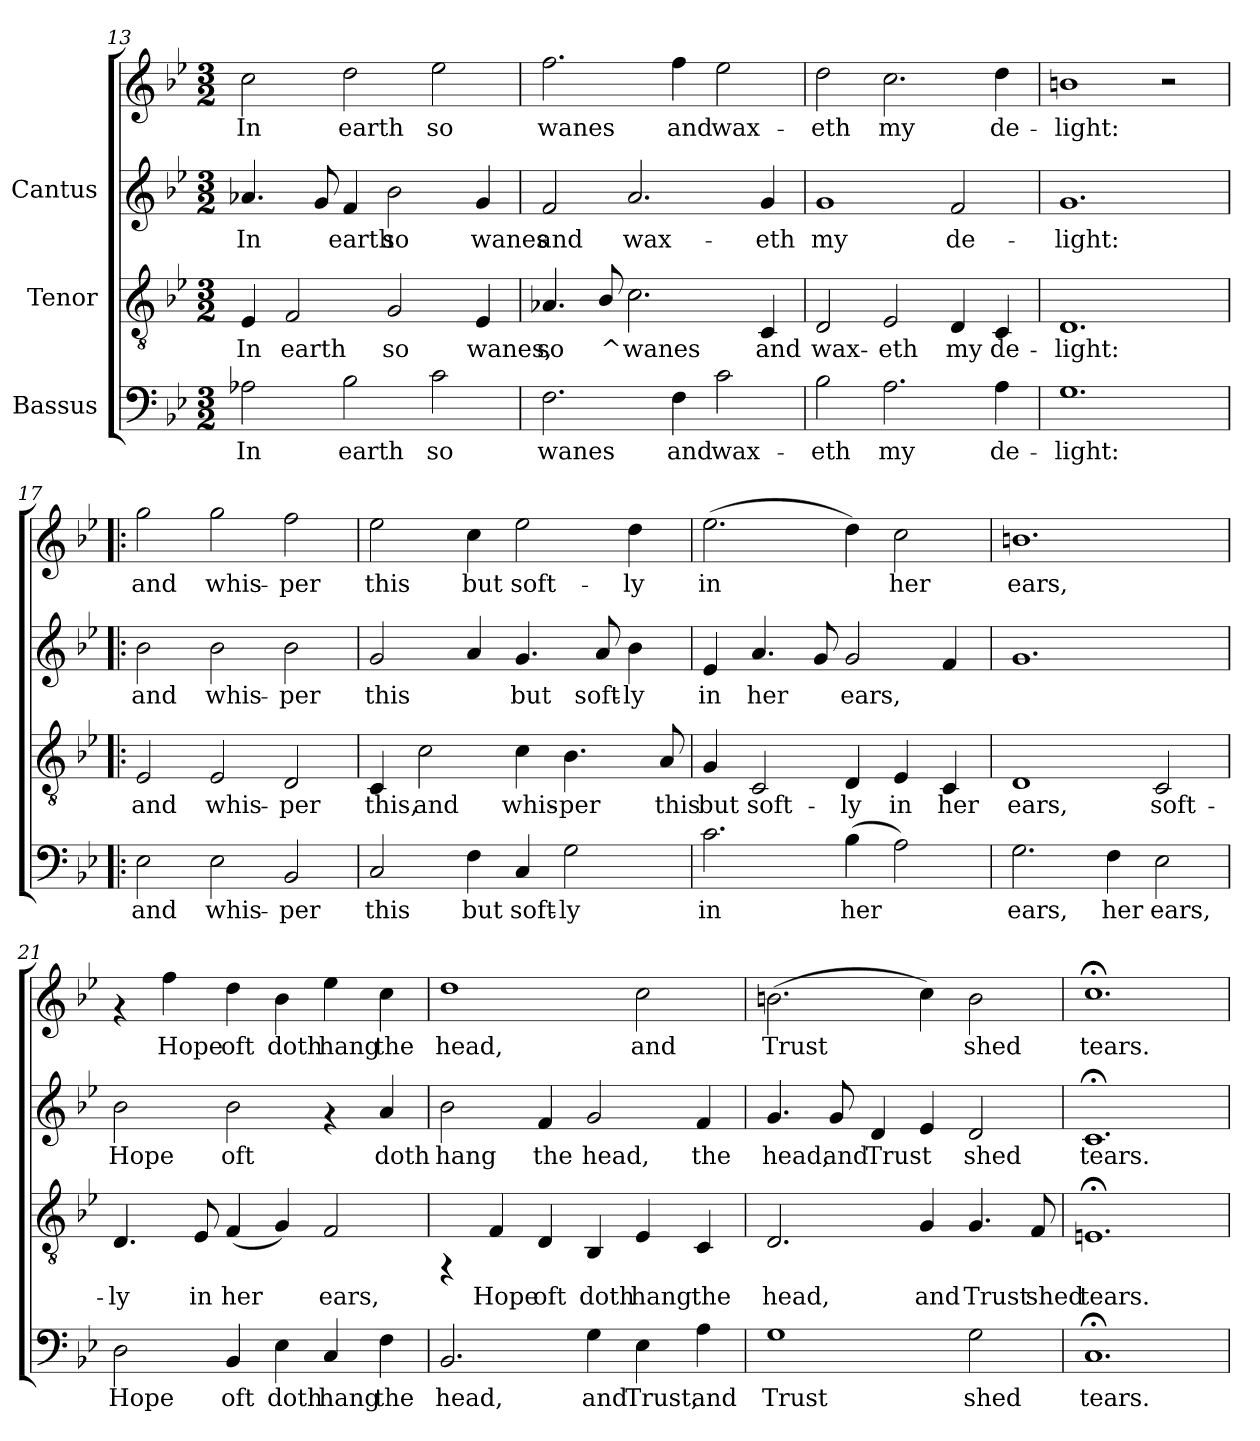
**kern	**text	**kern	**text	**kern	**text	**kern	**text
*part3	*part3	*part2	*part2	*part1	*part1	*part1	*part1
*staff4	*staff4	*staff3	*staff3	*staff2	*staff2	*staff1	*staff1
*I"Bassus	*	*I"Tenor	*	*I"Cantus	*	*	*
!!LO:LB:g=z
*clefF4	*	*clefGv2	*	*clefG2	*	*clefG2	*
*k[b-e-]	*	*k[b-e-]	*	*k[b-e-]	*	*k[b-e-]	*
*B-:	*	*B-:	*	*B-:	*	*B-:	*
*M3/2	*	*M3/2	*	*M3/2	*	*M3/2	*
=13	=13	=13	=13	=13	=13	=13	=13
!	!LO:LY:b:cj	!	!LO:LY:b:cj	!	!LO:LY:b:cj	!	!LO:LY:b:cj
2A-X\	In	4E-/	In	4.a-X/	In	2cc\	In
!	!	!	!LO:LY:b:cj	!	!	!	!
.	.	2F/	earth	.	.	.	.
!	!	!	!	!	!LO:LY:b:cj	!	!
.	.	.	.	8g/	.	.	.
!	!LO:LY:b:cj	!	!	!	!LO:LY:b:cj	!	!LO:LY:b:cj
2B-\	earth	.	.	4f/	earth	2dd\	earth
!	!	!	!LO:LY:b:cj	!	!LO:LY:b:cj	!	!
.	.	2G/	so	2b-\	so	.	.
!	!LO:LY:b:cj	!	!	!	!	!	!LO:LY:b:cj
2c\	so	.	.	.	.	2ee-\	so
!	!	!	!LO:LY:b:cj	!	!LO:LY:b:cj	!	!
.	.	4E-/	wanes,	4g/	wanes	.	.
=14	=14	=14	=14	=14	=14	=14	=14
!	!LO:LY:b:cj	!	!LO:LY:b:cj	!	!LO:LY:b:cj	!	!LO:LY:b:cj
2.F\	wanes	4.A-X/	so	2f/	-and	2.ff\	wanes
!	!	!	!LO:LY:b:cj	!	!	!	!
.	.	8B-/	^	.	.	.	.
!	!	!	!LO:LY:b:cj	!	!LO:LY:b:cj	!	!
.	.	2.c\	wanes	2.a/	wax-	.	.
!	!LO:LY:b:cj	!	!	!	!	!	!LO:LY:b:cj
4F\	and	.	.	.	.	4ff\	and
!	!LO:LY:b:cj	!	!	!	!	!	!LO:LY:b:cj
2c\	wax-	.	.	.	.	2ee-\	wax-
!	!	!	!LO:LY:b:cj	!	!LO:LY:b:cj	!	!
.	.	4C/	and	4g/	-eth	.	.
=15	=15	=15	=15	=15	=15	=15	=15
!	!LO:LY:b:cj	!	!LO:LY:b:cj	!	!LO:LY:b:cj	!	!LO:LY:b:cj
2B-\	-eth	2D/	wax-	1g	-my	2dd\	eth
!	!LO:LY:b:cj	!	!LO:LY:b:cj	!	!	!	!LO:LY:b:cj
2.A\	my	2E-/	-eth	.	.	2.cc\	my
!	!	!	!LO:LY:b:cj	!	!LO:LY:b:cj	!	!
.	.	4D/	my	2f/	de-	.	.
!	!LO:LY:b:cj	!	!LO:LY:b:cj	!	!	!	!LO:LY:b:cj
4A\	de-	4C/	de-	.	.	4dd\	de-
=16	=16	=16	=16	=16	=16	=16	=16
!	!LO:LY:b:cj	!	!LO:LY:b:cj	!	!LO:LY:b:cj	!	!LO:LY:b:cj
1.G	-light:	1.D	-light:	1.g	light:	1bn	-light:
.	.	.	.	.	.	2r	.
!!LO:LB:g=z
=17!|:	=17!|:	=17!|:	=17!|:	=17!|:	=17!|:	=17!|:	=17!|:
!	!LO:LY:b:cj	!	!LO:LY:b:cj	!	!LO:LY:b:cj	!	!LO:LY:b:cj
2E-\	and	2E-/	and	2b-\	and	2gg\	and
!	!LO:LY:b:cj	!	!LO:LY:b:cj	!	!LO:LY:b:cj	!	!LO:LY:b:cj
2E-\	whis-	2E-/	whis-	2b-\	whis-	2gg\	whis-
!	!LO:LY:b:cj	!	!LO:LY:b:cj	!	!LO:LY:b:cj	!	!LO:LY:b:cj
2BB-/	-per	2D/	-per	2b-\	-per	2ff\	-per
=18	=18	=18	=18	=18	=18	=18	=18
!	!LO:LY:b:cj	!	!LO:LY:b:cj	!	!LO:LY:b:cj	!	!LO:LY:b:cj
2C/	this	4C/	this,	2g/	this	2ee-\	this
!	!	!	!LO:LY:b:cj	!	!	!	!
.	.	2c\	and	.	.	.	.
!	!LO:LY:b:cj	!	!	!	!LO:LY:b:cj	!	!LO:LY:b:cj
4F\	but	.	.	4a/	.	4cc\	but
!	!LO:LY:b:cj	!	!LO:LY:b:cj	!	!LO:LY:b:cj	!	!LO:LY:b:cj
4C/	soft-	4c\	whis-	4.g/	but	2ee-\	soft-
!	!LO:LY:b:cj	!	!LO:LY:b:cj	!	!	!	!
2G\	-ly	4.B-\	-per	.	.	.	.
!	!	!	!	!	!LO:LY:b:cj	!	!
.	.	.	.	8a/	soft-	.	.
!	!	!	!	!	!LO:LY:b:cj	!	!LO:LY:b:cj
.	.	.	.	4b-\	-ly	4dd\	-ly
!	!	!	!LO:LY:b:cj	!	!	!	!
.	.	8A/	this	.	.	.	.
=19	=19	=19	=19	=19	=19	=19	=19
!	!LO:LY:b:cj	!	!LO:LY:b:cj	!	!LO:LY:b:cj	!	!LO:LY:b:cj
2.c\	in	4G/	but	4e-/	in	(>2.ee-\	in
!	!	!	!LO:LY:b:cj	!	!LO:LY:b:cj	!	!
.	.	2C/	soft-	4.a/	her	.	.
!	!	!	!	!	!LO:LY:b:cj	!	!
.	.	.	.	8g/	.	.	.
!	!LO:LY:b:cj	!	!LO:LY:b:cj	!	!LO:LY:b:cj	!	!LO:LY:b:cj
(>4B-\	her	4D/	-ly	2g/	ears,	4dd\)	.
!	!LO:LY:b:cj	!	!LO:LY:b:cj	!	!	!	!LO:LY:b:cj
2A\)	.	4E-/	in	.	.	2cc\	her
!	!	!	!LO:LY:b:cj	!	!LO:LY:b:cj	!	!
.	.	4C/	her	4f/	.	.	.
=20	=20	=20	=20	=20	=20	=20	=20
!	!LO:LY:b:cj	!	!LO:LY:b:cj	!	!	!	!LO:LY:b:cj
2.G\	ears,	1D	ears,	1.g	.	1.bn	ears,
!	!LO:LY:b:cj	!	!	!	!	!	!
4F\	her	.	.	.	.	.	.
!	!LO:LY:b:cj	!	!LO:LY:b:cj	!	!	!	!
2E-\	ears,	2C/	soft-	.	.	.	.
!!LO:PB:g=z
=21	=21	=21	=21	=21	=21	=21	=21
!	!LO:LY:b:cj	!	!LO:LY:b:cj	!	!LO:LY:b:cj	!	!
2D\	Hope	4.D/	-ly	2b-\	Hope	4rf	.
!	!	!	!	!	!	!	!LO:LY:b:cj
.	.	.	.	.	.	4ff\	Hope
!	!	!	!LO:LY:b:cj	!	!	!	!
.	.	8E-/	in	.	.	.	.
!	!LO:LY:b:cj	!	!LO:LY:b:cj	!	!LO:LY:b:cj	!	!LO:LY:b:cj
4BB-/	oft	(<4F/	her	2b-\	oft	4dd\	oft
!	!LO:LY:b:cj	!	!LO:LY:b:cj	!	!	!	!LO:LY:b:cj
4E-\	doth	4G/)	.	.	.	4b-\	doth
!	!LO:LY:b:cj	!	!LO:LY:b:cj	!	!	!	!LO:LY:b:cj
4C/	hang	2F/	ears,	4rf	.	4ee-\	hang
!	!LO:LY:b:cj	!	!	!	!LO:LY:b:cj	!	!LO:LY:b:cj
4F\	the	.	.	4a/	doth	4cc\	the
=22	=22	=22	=22	=22	=22	=22	=22
!	!LO:LY:b:cj	!	!	!	!LO:LY:b:cj	!	!LO:LY:b:cj
2.BB-/	head,	4rFF	.	2b-\	hang	1dd	head,
!	!	!	!LO:LY:b:cj	!	!	!	!
.	.	4F/	Hope	.	.	.	.
!	!	!	!LO:LY:b:cj	!	!LO:LY:b:cj	!	!
.	.	4D/	oft	4f/	the	.	.
!	!LO:LY:b:cj	!	!LO:LY:b:cj	!	!LO:LY:b:cj	!	!
4G\	and	4BB-/	doth	2g/	head,	.	.
!	!LO:LY:b:cj	!	!LO:LY:b:cj	!	!	!	!LO:LY:b:cj
4E-\	Trust,	4E-/	hang	.	.	2cc\	and
!	!LO:LY:b:cj	!	!LO:LY:b:cj	!	!LO:LY:b:cj	!	!
4A\	and	4C/	the	4f/	the	.	.
=23	=23	=23	=23	=23	=23	=23	=23
!	!LO:LY:b:cj	!	!LO:LY:b:cj	!	!LO:LY:b:cj	!	!LO:LY:b:cj
1G	Trust	2.D/	head,	4.g/	head,	(>2.bn\	Trust
!	!	!	!	!	!LO:LY:b:cj	!	!
.	.	.	.	8g/	and	.	.
!	!	!	!	!	!LO:LY:b:cj	!	!
.	.	.	.	4d/	Trust	.	.
!	!	!	!LO:LY:b:cj	!	!LO:LY:b:cj	!	!LO:LY:b:cj
.	.	4G/	and	4e-/	.	4cc\)	.
!	!LO:LY:b:cj	!	!LO:LY:b:cj	!	!LO:LY:b:cj	!	!LO:LY:b:cj
2G\	shed	4.G/	Trust	2d/	shed	2b\	shed
!	!	!	!LO:LY:b:cj	!	!	!	!
.	.	8F/	shed	.	.	.	.
!!LO:LB:g=z
=24	=24	=24	=24	=24	=24	=24	=24
!	!LO:LY:b:cj	!	!LO:LY:b:cj	!	!LO:LY:b:cj	!	!LO:LY:b:cj
1.C;<	tears.	1.En;<	tears.	1.c;<	tears.	1.cc;<	tears.
=	=	=	=	=	=	=	=
*-	*-	*-	*-	*-	*-	*-	*-
